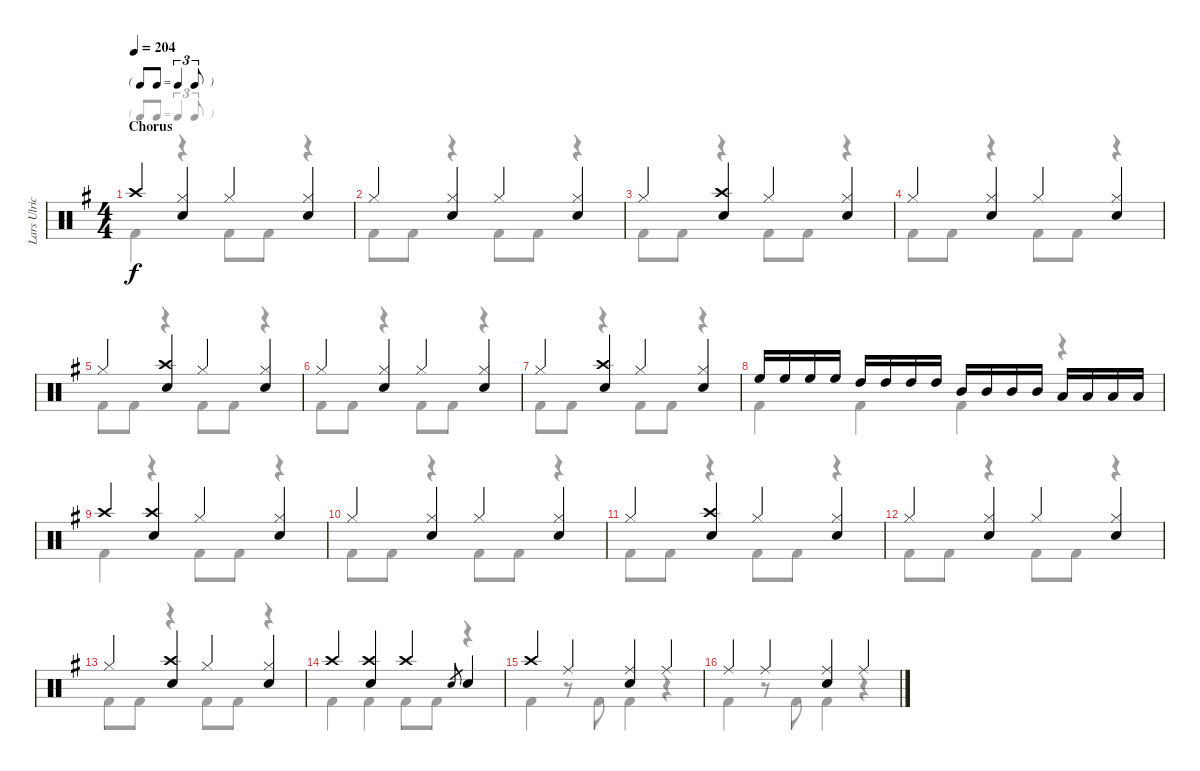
\track ("Lars Ulrich" "Lars Ulric") {instrument percussion}
\staff {score}
\articulation defaults
\voice
\ts (4 4)
\tf triplet8th
\section ("" "Chorus")
\tempo 204
\clef neutral
\ks eminor "Crash high (hit)".4{dy f}
("Hi-Hat (closed)" "Snare (hit) 2").4 "Hi-Hat (closed)".4 ("Hi-Hat (closed)" "Snare (hit) 2").4 |
"Hi-Hat (closed)".4 ("Hi-Hat (closed)" "Snare (hit) 2").4 "Hi-Hat (closed)".4 ("Hi-Hat (closed)" "Snare (hit) 2").4 |
"Hi-Hat (closed)".4 ("Crash high (hit)" "Snare (hit) 2").4 "Hi-Hat (closed)".4 ("Hi-Hat (closed)" "Snare (hit) 2").4 |
"Hi-Hat (closed)".4 ("Hi-Hat (closed)" "Snare (hit) 2").4 "Hi-Hat (closed)".4 ("Hi-Hat (closed)" "Snare (hit) 2").4 |
"Hi-Hat (closed)".4 ("Crash high (hit)" "Snare (hit) 2").4 "Hi-Hat (closed)".4 ("Hi-Hat (closed)" "Snare (hit) 2").4 |
"Hi-Hat (closed)".4 ("Hi-Hat (closed)" "Snare (hit) 2").4 "Hi-Hat (closed)".4 ("Hi-Hat (closed)" "Snare (hit) 2").4 |
"Hi-Hat (closed)".4 ("Crash high (hit)" "Snare (hit) 2").4 "Hi-Hat (closed)".4 ("Hi-Hat (closed)" "Snare (hit) 2").4 |
"High Floor Tom (hit)".16 "High Floor Tom (hit)".16 "High Floor Tom (hit)".16 "High Floor Tom (hit)".16 "High Tom (hit)".16 "High Tom (hit)".16 "High Tom (hit)".16 "High Tom (hit)".16 "Mid Tom (hit)".16 "Mid Tom (hit)".16 "Mid Tom (hit)".16 "Mid Tom (hit)".16 "Low Tom (hit)".16 "Low Tom (hit)".16 "Low Tom (hit)".16 "Low Tom (hit)".16 |
"Crash high (hit)".4 ("Crash high (hit)" "Snare (hit) 2").4 "Hi-Hat (closed)".4 ("Hi-Hat (closed)" "Snare (hit) 2").4 |
"Hi-Hat (closed)".4 ("Hi-Hat (closed)" "Snare (hit) 2").4 "Hi-Hat (closed)".4 ("Hi-Hat (closed)" "Snare (hit) 2").4 |
"Hi-Hat (closed)".4 ("Crash high (hit)" "Snare (hit) 2").4 "Hi-Hat (closed)".4 ("Hi-Hat (closed)" "Snare (hit) 2").4 |
"Hi-Hat (closed)".4 ("Hi-Hat (closed)" "Snare (hit) 2").4 "Hi-Hat (closed)".4 ("Hi-Hat (closed)" "Snare (hit) 2").4 |
"Hi-Hat (closed)".4 ("Crash high (hit)" "Snare (hit) 2").4 "Hi-Hat (closed)".4 ("Hi-Hat (closed)" "Snare (hit) 2").4 |
"Crash high (hit)".4 ("Crash high (hit)" "Snare (hit) 2").4 "Crash high (hit)".4 "Snare (hit) 2"{h}.8{gr} "Snare (hit) 2".4 |
"Crash high (hit)".4 "Ride (middle)".4 ("Ride (middle)" "Snare (hit) 2").4 "Ride (middle)".4 |
"Ride (middle)".4 "Ride (middle)".4 ("Ride (middle)" "Snare (hit) 2").4 "Ride (middle)".4
\voice
\clef neutral
\ottava regular
\simile none
\ks eminor "Kick (hit) 2".4{dy f}
r.4 "Kick (hit) 2".8 "Kick (hit) 2".8 r.4 |
"Kick (hit) 2".8 "Kick (hit) 2".8 r.4 "Kick (hit) 2".8 "Kick (hit) 2".8 r.4 |
"Kick (hit) 2".8 "Kick (hit) 2".8 r.4 "Kick (hit) 2".8 "Kick (hit) 2".8 r.4 |
"Kick (hit) 2".8 "Kick (hit) 2".8 r.4 "Kick (hit) 2".8 "Kick (hit) 2".8 r.4 |
"Kick (hit) 2".8 "Kick (hit) 2".8 r.4 "Kick (hit) 2".8 "Kick (hit) 2".8 r.4 |
"Kick (hit) 2".8 "Kick (hit) 2".8 r.4 "Kick (hit) 2".8 "Kick (hit) 2".8 r.4 |
"Kick (hit) 2".8 "Kick (hit) 2".8 r.4 "Kick (hit) 2".8 "Kick (hit) 2".8 r.4 |
"Kick (hit) 2".4 "Kick (hit) 2".4 "Kick (hit) 2".4 r.4 |
"Kick (hit) 2".4 r.4 "Kick (hit) 2".8 "Kick (hit) 2".8 r.4 |
"Kick (hit) 2".8 "Kick (hit) 2".8 r.4 "Kick (hit) 2".8 "Kick (hit) 2".8 r.4 |
"Kick (hit) 2".8 "Kick (hit) 2".8 r.4 "Kick (hit) 2".8 "Kick (hit) 2".8 r.4 |
"Kick (hit) 2".8 "Kick (hit) 2".8 r.4 "Kick (hit) 2".8 "Kick (hit) 2".8 r.4 |
"Kick (hit) 2".8 "Kick (hit) 2".8 r.4 "Kick (hit) 2".8 "Kick (hit) 2".8 r.4 |
"Kick (hit) 2".4 "Kick (hit) 2".4 "Kick (hit) 2".8 "Kick (hit) 2".8 r.4 |
"Kick (hit) 2".4 r.8 "Kick (hit) 2".8 "Kick (hit) 2".4 r.4 |
"Kick (hit) 2".4 r.8 "Kick (hit) 2".8 "Kick (hit) 2".4 r.4
